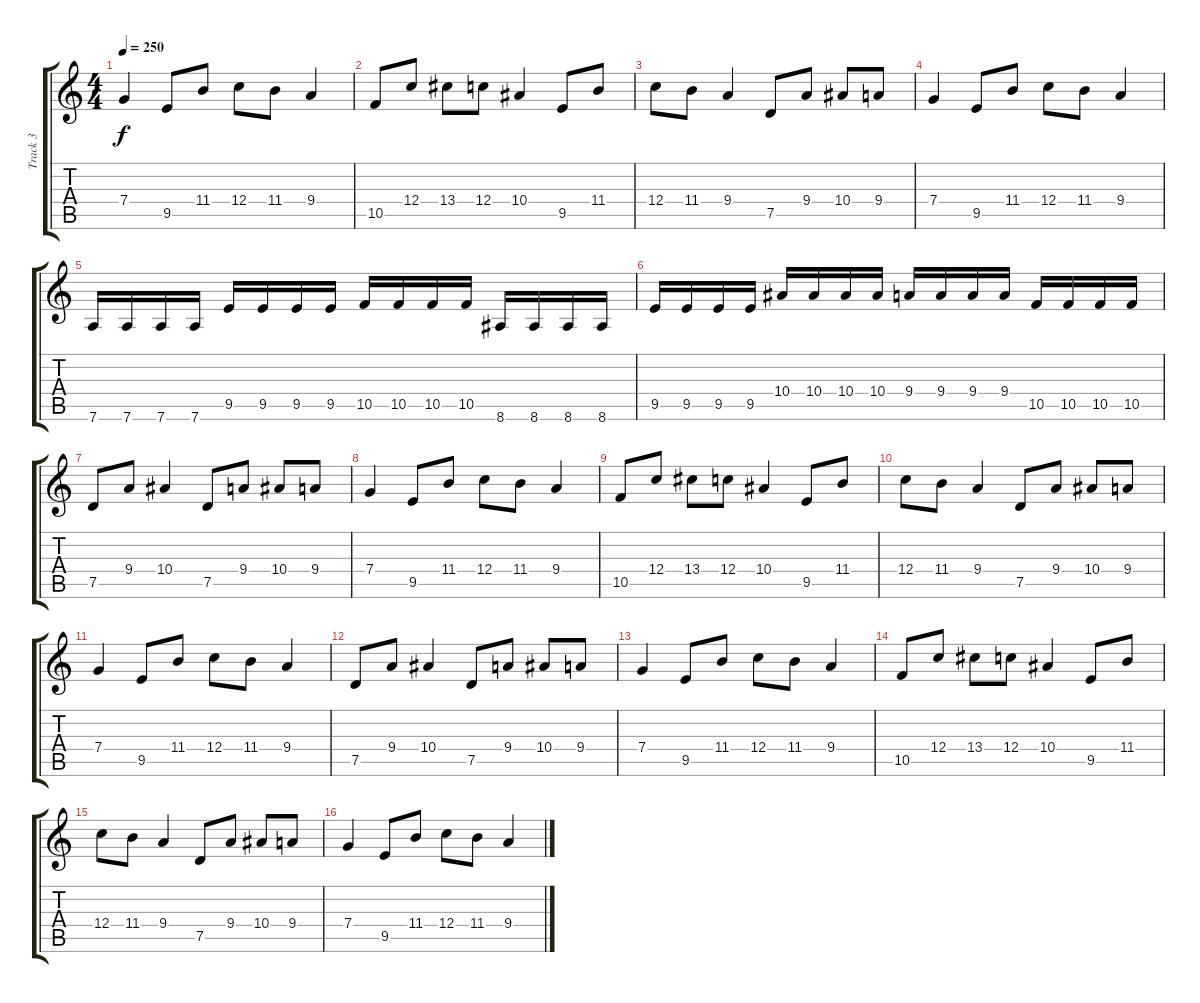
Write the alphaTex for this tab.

\track ("Track 3" "Track 3") {instrument distortionguitar}
\staff {score tabs}
\tuning (D4 A3 F3 C3 G2 D2) {hide}
\ts (4 4)
\tempo 250
\clef g2
\ks c
7.4.4{dy f} 9.5.8 11.4.8 12.4.8 11.4.8 9.4.4 |
10.5.8 12.4.8 13.4.8 12.4.8 10.4.4 9.5.8 11.4.8 |
12.4.8 11.4.8 9.4.4 7.5.8 9.4.8 10.4.8 9.4.8 |
7.4.4 9.5.8 11.4.8 12.4.8 11.4.8 9.4.4 |
7.6.16 7.6.16 7.6.16 7.6.16 9.5.16 9.5.16 9.5.16 9.5.16 10.5.16 10.5.16 10.5.16 10.5.16 8.6.16 8.6.16 8.6.16 8.6.16 |
9.5.16 9.5.16 9.5.16 9.5.16 10.4.16 10.4.16 10.4.16 10.4.16 9.4.16 9.4.16 9.4.16 9.4.16 10.5.16 10.5.16 10.5.16 10.5.16 |
7.5.8 9.4.8 10.4.4 7.5.8 9.4.8 10.4.8 9.4.8 |
7.4.4 9.5.8 11.4.8 12.4.8 11.4.8 9.4.4 |
10.5.8 12.4.8 13.4.8 12.4.8 10.4.4 9.5.8 11.4.8 |
12.4.8 11.4.8 9.4.4 7.5.8 9.4.8 10.4.8 9.4.8 |
7.4.4 9.5.8 11.4.8 12.4.8 11.4.8 9.4.4 |
7.5.8 9.4.8 10.4.4 7.5.8 9.4.8 10.4.8 9.4.8 |
7.4.4 9.5.8 11.4.8 12.4.8 11.4.8 9.4.4 |
10.5.8 12.4.8 13.4.8 12.4.8 10.4.4 9.5.8 11.4.8 |
12.4.8 11.4.8 9.4.4 7.5.8 9.4.8 10.4.8 9.4.8 |
7.4.4 9.5.8 11.4.8 12.4.8 11.4.8 9.4.4
